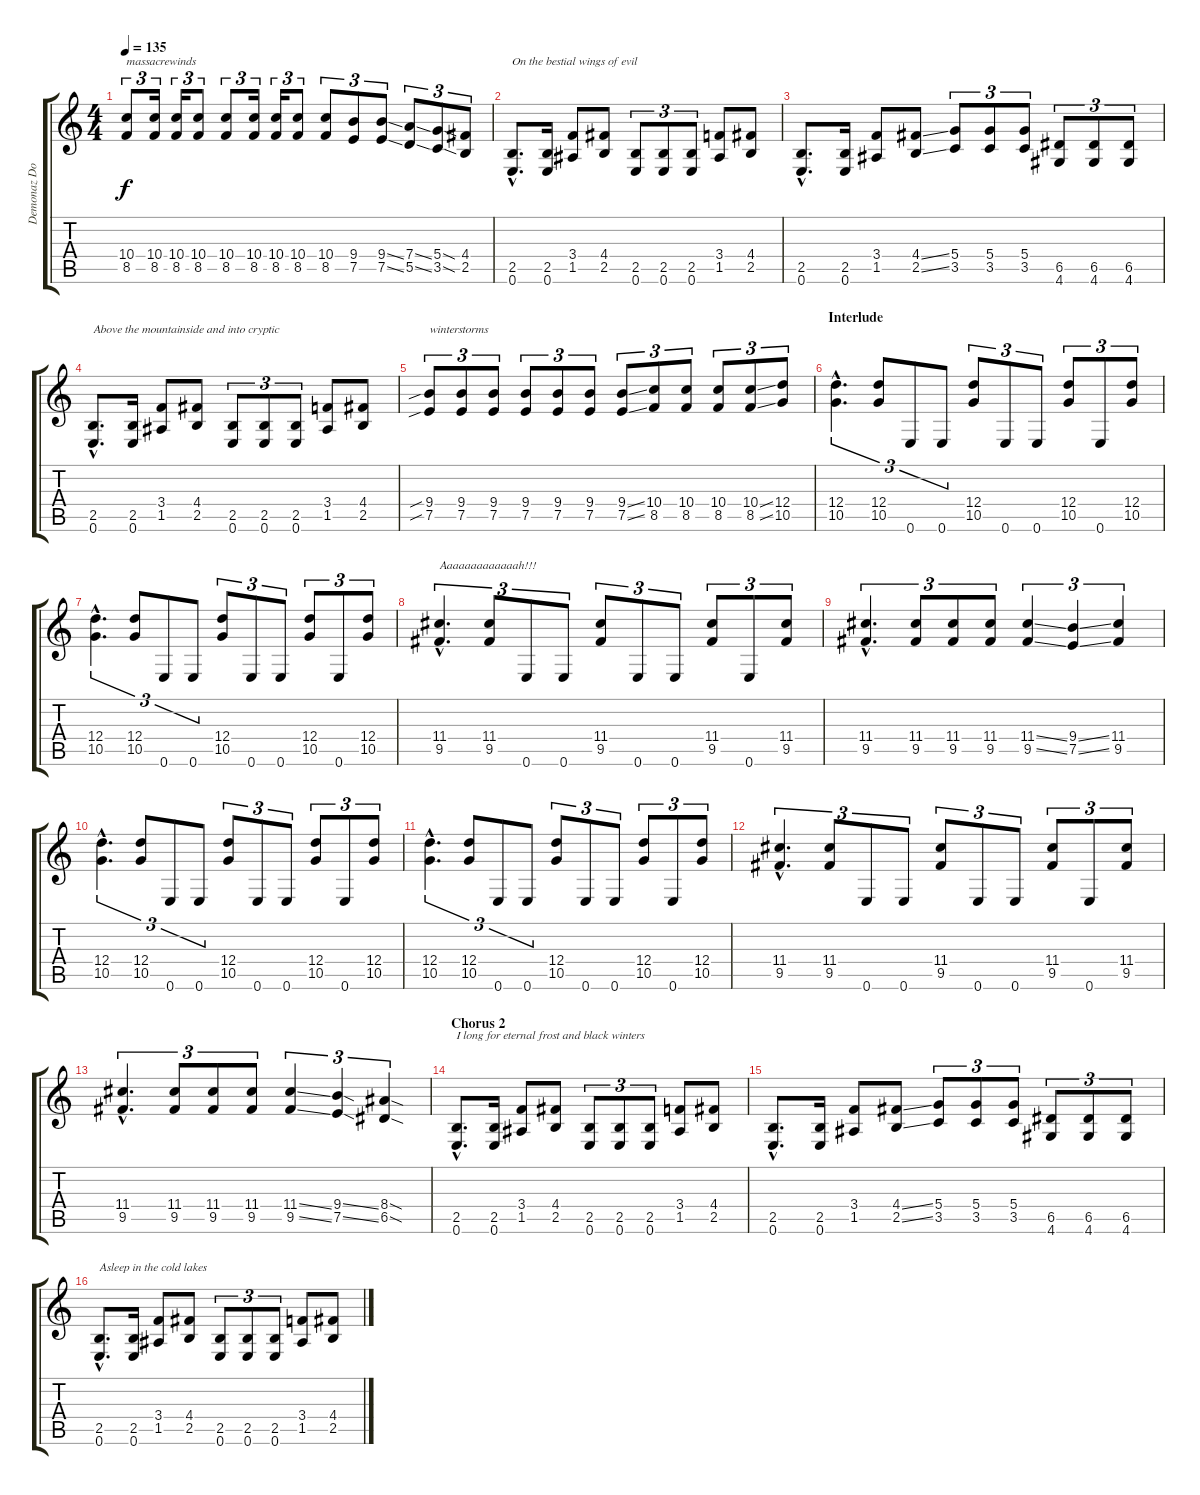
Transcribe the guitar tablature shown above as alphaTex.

\track ("Demonaz Doom Occulta" "Demonaz Do") {instrument distortionguitar}
\staff {score tabs}
\tuning (E4 B3 G3 D3 A2 E2) {hide}
\ts (4 4)
\tempo 135
\clef g2
\ks c
(10.4 8.5).8{tu (3 2) txt "massacrewinds" dy f} (10.4 8.5).16{tu (3 2)} (10.4 8.5).16{tu (3 2)} (10.4 8.5).8{tu (3 2)} (10.4 8.5).8{tu (3 2)} (10.4 8.5).16{tu (3 2)} (10.4 8.5).16{tu (3 2)} (10.4 8.5).8{tu (3 2)} (10.4 8.5).8{tu (3 2)} (9.4 7.5).8{tu (3 2)} (9.4{ss} 7.5{ss}).8{tu (3 2)} (7.4{ss} 5.5{ss}).8{tu (3 2)} (5.4{sod} 3.5{sod}).8{tu (3 2)} (4.4 2.5).8{tu (3 2)} |
(2.5{hac} 0.6{hac}).8{d txt "On the bestial wings of evil"} (2.5 0.6).16 (3.4 1.5).8 (4.4 2.5).8 (2.5 0.6).8{tu (3 2)} (2.5 0.6).8{tu (3 2)} (2.5 0.6).8{tu (3 2)} (3.4 1.5).8 (4.4 2.5).8 |
(2.5{hac} 0.6{hac}).8{d} (2.5 0.6).16 (3.4 1.5).8 (4.4{ss} 2.5{ss}).8 (5.4 3.5).8{tu (3 2)} (5.4 3.5).8{tu (3 2)} (5.4 3.5).8{tu (3 2)} (6.5 4.6).8{tu (3 2)} (6.5 4.6).8{tu (3 2)} (6.5 4.6).8{tu (3 2)} |
(2.5{hac} 0.6{hac}).8{d txt "Above the mountainside and into cryptic "} (2.5 0.6).16 (3.4 1.5).8 (4.4 2.5).8 (2.5 0.6).8{tu (3 2)} (2.5 0.6).8{tu (3 2)} (2.5 0.6).8{tu (3 2)} (3.4 1.5).8 (4.4 2.5).8 |
(9.4{sib} 7.5{sib}).8{tu (3 2) txt "winterstorms"} (9.4 7.5).8{tu (3 2)} (9.4 7.5).8{tu (3 2)} (9.4 7.5).8{tu (3 2)} (9.4 7.5).8{tu (3 2)} (9.4 7.5).8{tu (3 2)} (9.4{ss} 7.5{ss}).8{tu (3 2)} (10.4 8.5).8{tu (3 2)} (10.4 8.5).8{tu (3 2)} (10.4 8.5).8{tu (3 2)} (10.4{ss} 8.5{ss}).8{tu (3 2)} (12.4 10.5).8{tu (3 2)} |
\section ("" "Interlude")
(12.4{hac} 10.5{hac}).4{d tu (3 2)} (12.4 10.5).8{tu (3 2)} 0.6.8{tu (3 2)} 0.6.8{tu (3 2)} (12.4 10.5).8{tu (3 2)} 0.6.8{tu (3 2)} 0.6.8{tu (3 2)} (12.4 10.5).8{tu (3 2)} 0.6.8{tu (3 2)} (12.4 10.5).8{tu (3 2)} |
(12.4{hac} 10.5{hac}).4{d tu (3 2)} (12.4 10.5).8{tu (3 2)} 0.6.8{tu (3 2)} 0.6.8{tu (3 2)} (12.4 10.5).8{tu (3 2)} 0.6.8{tu (3 2)} 0.6.8{tu (3 2)} (12.4 10.5).8{tu (3 2)} 0.6.8{tu (3 2)} (12.4 10.5).8{tu (3 2)} |
(11.4{hac} 9.5{hac}).4{d tu (3 2) txt "Aaaaaaaaaaaaah!!!"} (11.4 9.5).8{tu (3 2)} 0.6.8{tu (3 2)} 0.6.8{tu (3 2)} (11.4 9.5).8{tu (3 2)} 0.6.8{tu (3 2)} 0.6.8{tu (3 2)} (11.4 9.5).8{tu (3 2)} 0.6.8{tu (3 2)} (11.4 9.5).8{tu (3 2)} |
(11.4{hac} 9.5{hac}).4{d tu (3 2)} (11.4 9.5).8{tu (3 2)} (11.4 9.5).8{tu (3 2)} (11.4 9.5).8{tu (3 2)} (11.4{ss} 9.5{ss}).4{tu (3 2)} (9.4{ss} 7.5{ss}).4{tu (3 2)} (11.4 9.5).4{tu (3 2)} |
(12.4{hac} 10.5{hac}).4{d tu (3 2)} (12.4 10.5).8{tu (3 2)} 0.6.8{tu (3 2)} 0.6.8{tu (3 2)} (12.4 10.5).8{tu (3 2)} 0.6.8{tu (3 2)} 0.6.8{tu (3 2)} (12.4 10.5).8{tu (3 2)} 0.6.8{tu (3 2)} (12.4 10.5).8{tu (3 2)} |
(12.4{hac} 10.5{hac}).4{d tu (3 2)} (12.4 10.5).8{tu (3 2)} 0.6.8{tu (3 2)} 0.6.8{tu (3 2)} (12.4 10.5).8{tu (3 2)} 0.6.8{tu (3 2)} 0.6.8{tu (3 2)} (12.4 10.5).8{tu (3 2)} 0.6.8{tu (3 2)} (12.4 10.5).8{tu (3 2)} |
(11.4{hac} 9.5{hac}).4{d tu (3 2)} (11.4 9.5).8{tu (3 2)} 0.6.8{tu (3 2)} 0.6.8{tu (3 2)} (11.4 9.5).8{tu (3 2)} 0.6.8{tu (3 2)} 0.6.8{tu (3 2)} (11.4 9.5).8{tu (3 2)} 0.6.8{tu (3 2)} (11.4 9.5).8{tu (3 2)} |
(11.4{hac} 9.5{hac}).4{d tu (3 2)} (11.4 9.5).8{tu (3 2)} (11.4 9.5).8{tu (3 2)} (11.4 9.5).8{tu (3 2)} (11.4{ss} 9.5{ss}).4{tu (3 2)} (9.4{ss} 7.5{ss}).4{tu (3 2)} (8.4{sod} 6.5{sod}).4{tu (3 2)} |
\section ("" "Chorus 2")
(2.5{hac} 0.6{hac}).8{d txt "I long for eternal frost and black winters"} (2.5 0.6).16 (3.4 1.5).8 (4.4 2.5).8 (2.5 0.6).8{tu (3 2)} (2.5 0.6).8{tu (3 2)} (2.5 0.6).8{tu (3 2)} (3.4 1.5).8 (4.4 2.5).8 |
(2.5{hac} 0.6{hac}).8{d} (2.5 0.6).16 (3.4 1.5).8 (4.4{ss} 2.5{ss}).8 (5.4 3.5).8{tu (3 2)} (5.4 3.5).8{tu (3 2)} (5.4 3.5).8{tu (3 2)} (6.5 4.6).8{tu (3 2)} (6.5 4.6).8{tu (3 2)} (6.5 4.6).8{tu (3 2)} |
(2.5{hac} 0.6{hac}).8{d txt "Asleep in the cold lakes"} (2.5 0.6).16 (3.4 1.5).8 (4.4 2.5).8 (2.5 0.6).8{tu (3 2)} (2.5 0.6).8{tu (3 2)} (2.5 0.6).8{tu (3 2)} (3.4 1.5).8 (4.4 2.5).8
